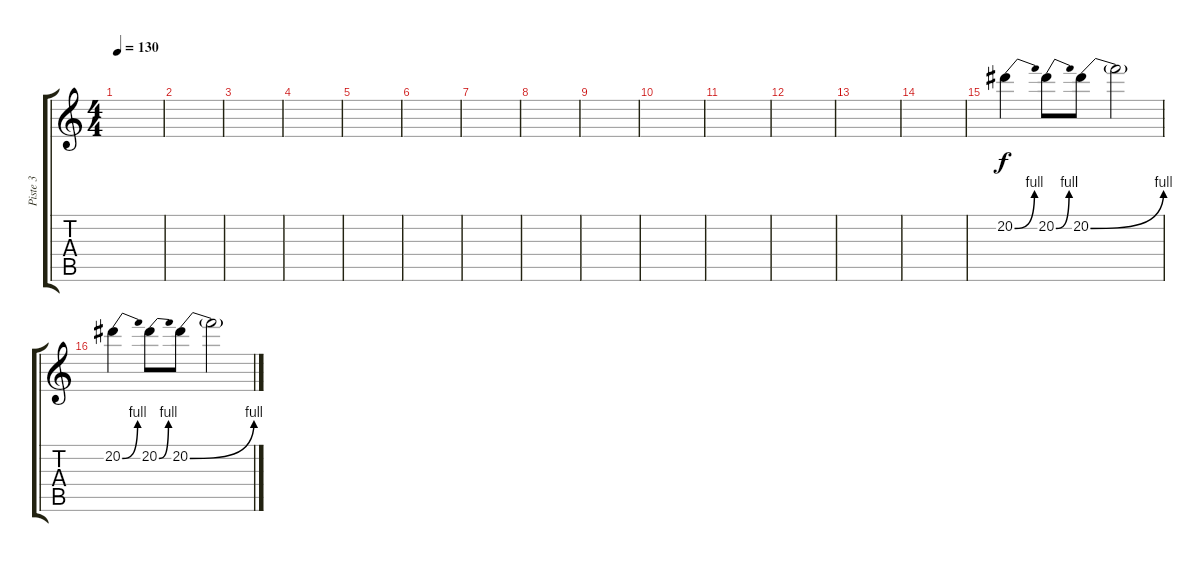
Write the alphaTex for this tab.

\track ("Piste 3" "Piste 3") {instrument electricguitarjazz}
\staff {score tabs}
\tuning (C4 G3 Eb3 Bb2 F2 C2) {hide}
\ts (4 4)
\tempo 130
\clef g2
\ks c
|
|
|
|
|
|
|
|
|
|
|
|
|
|
20.2{be (bend 0 0 60 4)}.4{instrument distortionguitar} 20.2{be (bend 0 0 60 4)}.8 20.2{be (bend 0 0 60 4)}.8 20.2{t}.2 |
20.2{be (bend 0 0 60 4)}.4 20.2{be (bend 0 0 60 4)}.8 20.2{be (bend 0 0 60 4)}.8 20.2{t}.2
